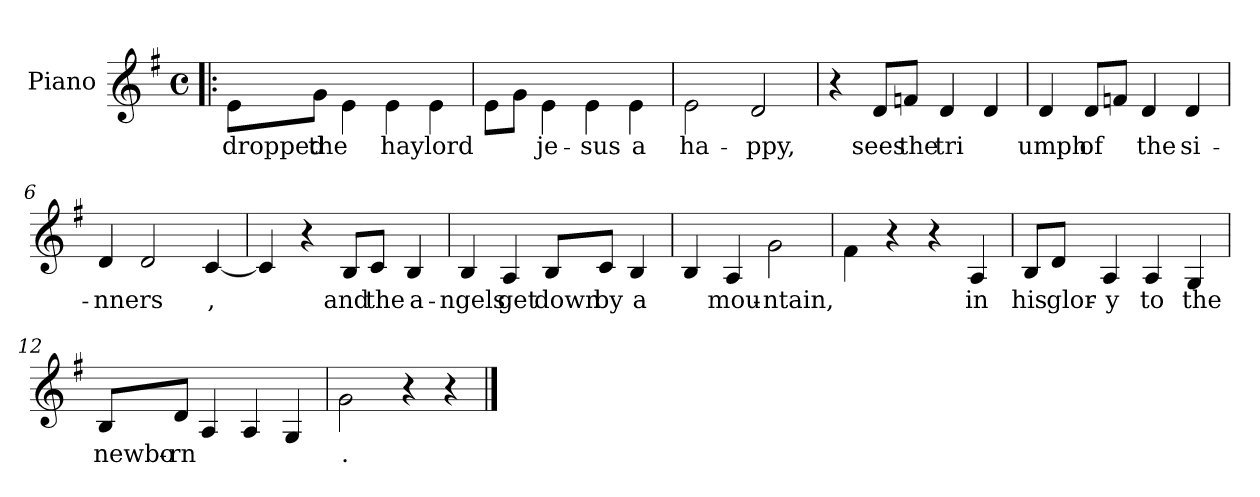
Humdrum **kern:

**kern	**text
*part1	*part1
*staff1	*staff1
*I"Piano	*
*I'Pno.	*
*clefG2	*
*k[f#]	*
*G:	*
*M4/4	*
*met(c)	*
=1!|:	=1!|:
8e\L	dropped
8g\J	the
4e\	--
4e\	hay
4e\	lord
=2	=2
8e\L	--
8g\J	--
4e\	je-
4e\	-sus
4e\	a
=3	=3
2e\	ha-
2d/	-ppy,
=4	=4
4r	.
8d/L	sees
8fn/J	the
4d/	tri-
4d/	--
=5	=5
4d/	-umph
8d/L	of
8fn/J	--
4d/	the
4d/	si-
=6	=6
4d/	-nners
2d/	--
[4c/	-,
=7	=7
4c/]	.
4r	.
8B/L	and
8c/J	the
4B/	a-
=8	=8
4B/	-ngels
4A/	get
8B/L	down
8c/J	by
4B/	a
=9	=9
4B/	--
4A/	mou-
2g\	-ntain,
=10	=10
4f#\	.
4r	.
4r	.
4A/	in
=11	=11
8B/L	his
8d/J	glor-
4A/	-y
4A/	to
4G/	the
=12	=12
8B/L	newbo-
8d/J	-rn
4A/	--
4A/	--
4G/	--
=13	=13
2g\	-.
4r	.
4r	.
==	==
*-	*-
